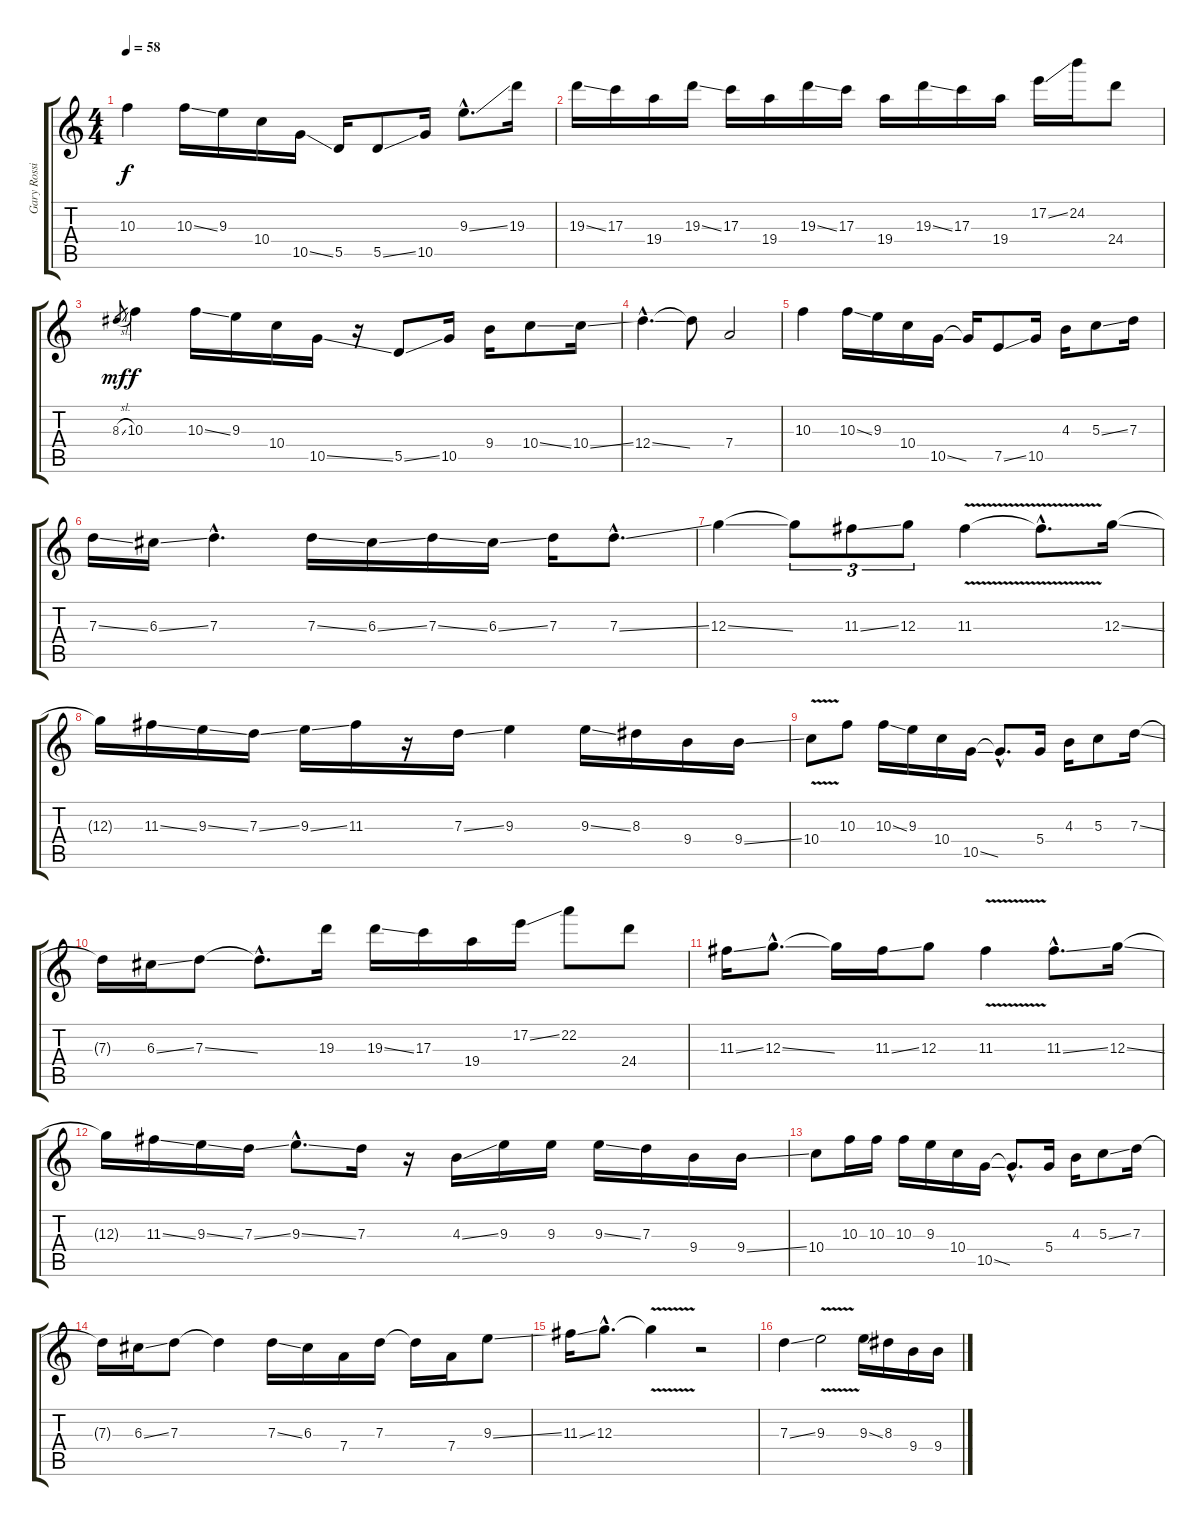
\track ("Gary Rossington (Slide/Rythm Guitar)" "Gary Rossi") {instrument overdrivenguitar}
\staff {score tabs}
\tuning (E4 B3 G3 D3 A2 E2) {hide}
\ts (4 4)
\tempo 58
\clef g2
\ks c
10.3.4{dy f} 10.3{ss}.16 9.3.16 10.4.16 10.5{ss}.16 5.5.16 5.5{ss}.8 10.5.16 9.3{ss hac}.8{d} 19.3.16 |
19.3{ss}.16 17.3.16 19.4.16 19.3{ss}.16 17.3.16 19.4.16 19.3{ss}.16 17.3.16 19.4.16 19.3{ss}.16 17.3.16 19.4.16 17.2{ss}.16 24.2.16 24.4.8 |
8.3{sl}.8{gr dy mf} 10.3.4{dy f} 10.3{ss}.16 9.3.16 10.4.16 10.5{ss}.16 r.16 5.5{ss}.8 10.5.16 9.4.16 10.4{ss}.8 10.4{ss}.16 |
12.4{ss hac}.4{d} 12.4{t}.8 7.4.2 |
10.3.4 10.3{ss}.16 9.3.16 10.4.16 10.5{ss}.16 10.5{t}.16 7.5{ss}.8 10.5.16 4.3.16 5.3{ss}.8 7.3.16 |
7.3{ss}.16 6.3{ss}.16 7.3{hac}.4{d} 7.3{ss}.16 6.3{ss}.16 7.3{ss}.16 6.3{ss}.16 7.3.16 7.3{ss hac}.8{d} |
12.3{ss}.4{volume 13} 12.3{t}.8{tu (3 2)} 11.3{ss}.8{tu (3 2)} 12.3.8{tu (3 2)} 11.3{v}.4 11.3{hac t}.8{d} 12.3{ss}.16 |
12.3{t}.16 11.3{ss}.16 9.3{ss}.16 7.3{ss}.16 9.3{ss}.16 11.3.16 r.16 7.3{ss}.16 9.3.4 9.3{ss}.16 8.3.16 9.4.16 9.4{ss}.16 |
10.4{v}.8 10.3.8 10.3{ss}.16 9.3.16 10.4.16 10.5{ss}.16 10.5{hac t}.8{d} 5.4.16 4.3.16 5.3.8 7.3{ss}.16 |
7.3{t}.16 6.3{ss}.16 7.3{ss}.8 7.3{hac t}.8{d} 19.3.16 19.3{ss}.16 17.3.16 19.4.16 17.2{ss}.16 22.2.8 24.4.8 |
11.3{ss}.16 12.3{ss hac}.8{d} 12.3{t}.16 11.3{ss}.16 12.3.8 11.3{v}.4 11.3{ss hac}.8{d} 12.3{ss}.16 |
12.3{t}.16 11.3{ss}.16 9.3{ss}.16 7.3{ss}.16 9.3{ss hac}.8{d} 7.3.16 r.16 4.3{ss}.16 9.3.16 9.3.16 9.3{ss}.16 7.3.16 9.4.16 9.4{ss}.16 |
10.4.8 10.3.16 10.3.16 10.3.16 9.3.16 10.4.16 10.5{ss}.16 10.5{hac t}.8{d} 5.4.16 4.3.16 5.3{ss}.8 7.3.16 |
7.3{t}.16 6.3{ss}.16 7.3.8 7.3{t}.4 7.3{ss}.16 6.3.16 7.4.16 7.3.16 7.3{t}.16 7.4.16 9.3{ss}.8 |
11.3{ss}.16 12.3{hac}.8{d} 12.3{v t}.4 r.2 |
7.3{ss}.4 9.3{v}.2 9.3{ss}.16 8.3.16 9.4.16 9.4.16
